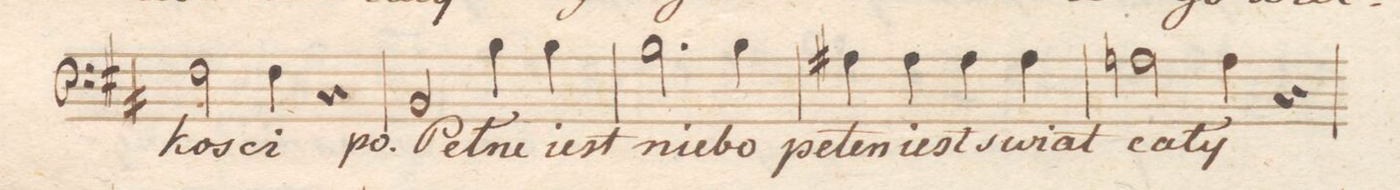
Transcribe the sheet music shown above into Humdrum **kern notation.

**kern	**text	**dynam
*I"Basso.	*	*
*clefF4	*	*
*k[f#c#]	*	*
*met(c|)	*	*
*M2/2	*	*
2F#\	-ko-	.
4F#\	-sci	.
4r	.	.
=111	=111	=111
2BB/	Peł-	p
4B\	-ne	.
4B\	iest	.
=112	=112	=112
2.B\	nie-	.
4B\	-bo	.
=113	=113	=113
4A#X\	pe-	.
4A#\	-łen	.
4A#\	iest	.
4A#\	swiat	.
=114	=114	=114
2A\	ca-	.
4A\	-ły	.
4r	.	.
=115	=115	=115
*-	*-	*-
